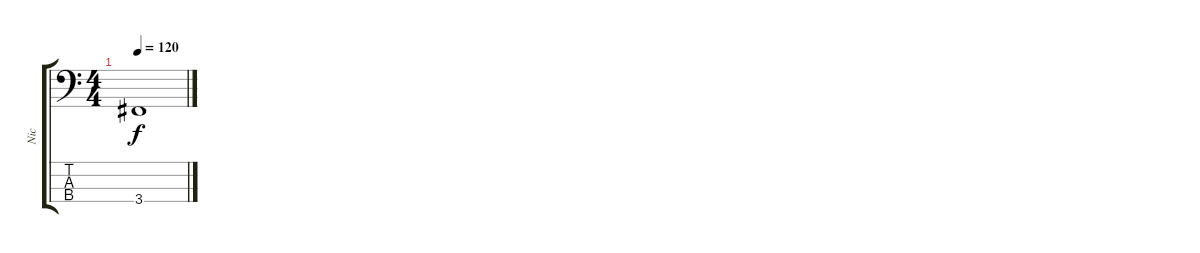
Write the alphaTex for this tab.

\track ("Nic" "Nic") {instrument electricbassfinger}
\staff {score tabs}
\tuning (Gb2 Db2 Ab1 Eb1) {hide}
\ts (4 4)
\tempo 120
\clef f4
\ks c
3.4{t}.1{dy f}
